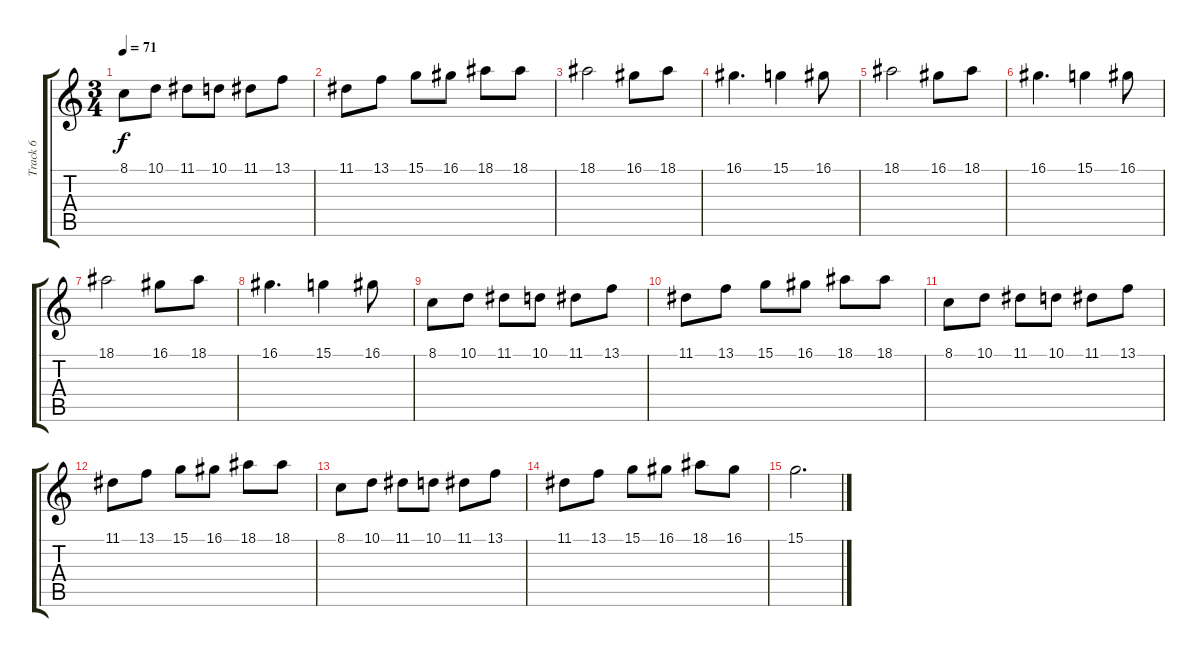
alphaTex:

\track ("Track 6" "Track 6") {instrument flute}
\staff {score tabs}
\tuning (E4 B3 G3 D3 A2 E2) {hide}
\ts (3 4)
\tempo 71
\clef g2
\ks c
8.1.8{dy f} 10.1.8 11.1.8 10.1.8 11.1.8 13.1.8 |
11.1.8 13.1.8 15.1.8 16.1.8 18.1.8 18.1.8 |
18.1.2 16.1.8 18.1.8 |
16.1.4{d} 15.1.4 16.1.8 |
18.1.2 16.1.8 18.1.8 |
16.1.4{d} 15.1.4 16.1.8 |
18.1.2 16.1.8 18.1.8 |
16.1.4{d} 15.1.4 16.1.8 |
8.1.8 10.1.8 11.1.8 10.1.8 11.1.8 13.1.8 |
11.1.8 13.1.8 15.1.8 16.1.8 18.1.8 18.1.8 |
8.1.8 10.1.8 11.1.8 10.1.8 11.1.8 13.1.8 |
11.1.8 13.1.8 15.1.8 16.1.8 18.1.8 18.1.8 |
8.1.8 10.1.8 11.1.8 10.1.8 11.1.8 13.1.8 |
11.1.8 13.1.8 15.1.8 16.1.8 18.1.8 16.1.8 |
15.1.2{d}
